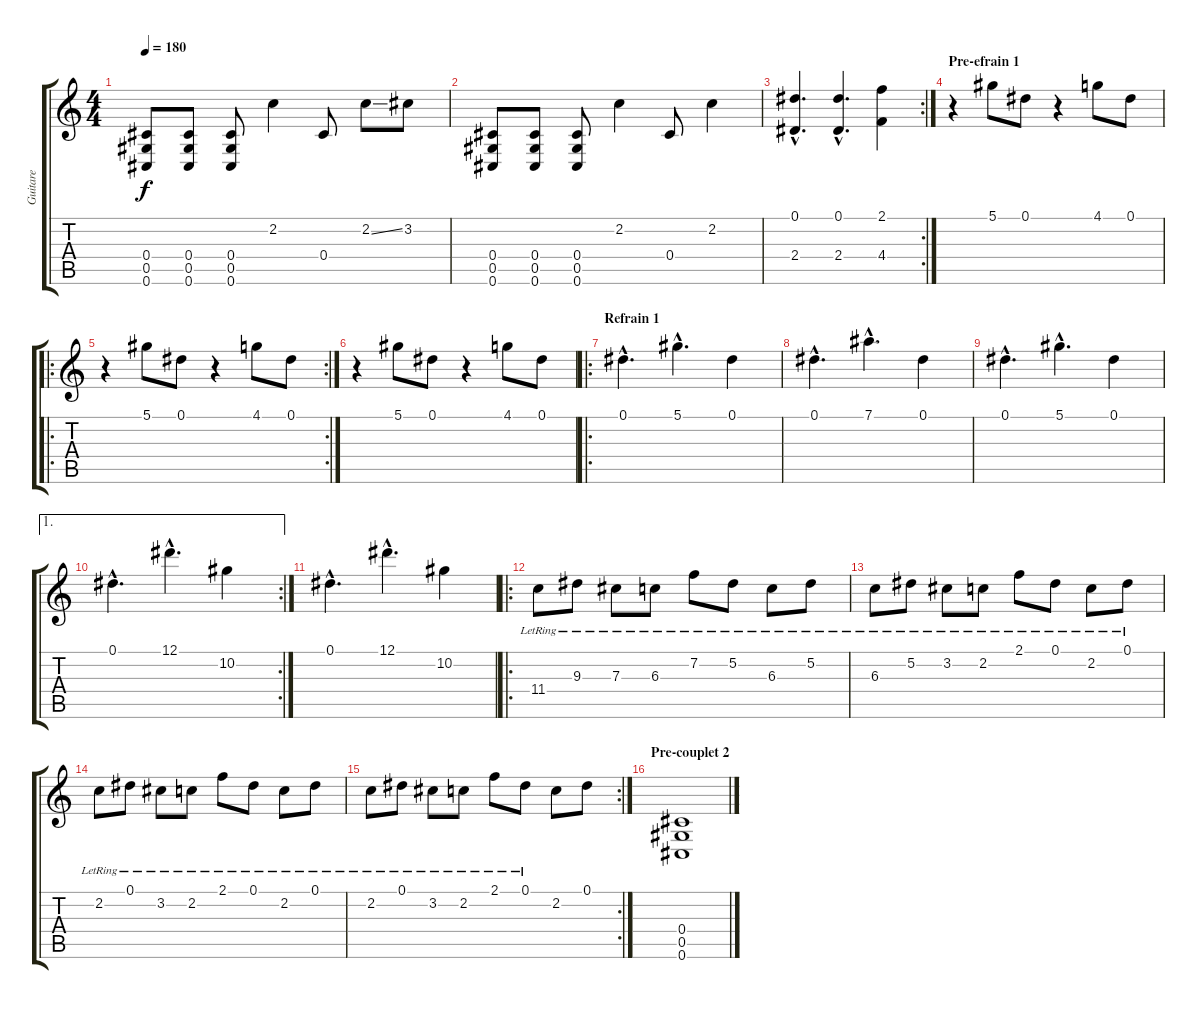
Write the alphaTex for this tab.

\track ("Guitare" "Guitare") {instrument distortionguitar}
\staff {score tabs}
\tuning (Eb4 Bb3 Gb3 Db3 Ab2 Db2) {hide}
\ts (4 4)
\tempo 180
\clef g2
\ks c
(0.4 0.5 0.6).8{dy f instrument distortionguitar} (0.4 0.5 0.6).8 (0.4 0.5 0.6).8 2.2.4 0.4.8 2.2{ss}.8 3.2.8 |
(0.4 0.5 0.6).8{instrument distortionguitar} (0.4 0.5 0.6).8 (0.4 0.5 0.6).8 2.2.4 0.4.8 2.2.4 |
\rc 2
(0.1{hac} 2.4{hac}).4{d} (0.1{hac} 2.4{hac}).4{d} (2.1 4.4).4 |
\section ("" "Pre-efrain 1")
r.4{instrument distortionguitar} 5.1.8 0.1.8 r.4 4.1.8 0.1.8 |
\ro
\rc 2
r.4{instrument distortionguitar} 5.1.8 0.1.8 r.4 4.1.8 0.1.8 |
r.4{instrument distortionguitar} 5.1.8 0.1.8 r.4 4.1.8 0.1.8 |
\ro
\section ("" "Refrain 1")
0.1{hac}.4{d balance 8 instrument distortionguitar} 5.1{hac}.4{d} 0.1.4 |
0.1{hac}.4{d} 7.1{hac}.4{d} 0.1.4 |
0.1{hac}.4{d balance 8 instrument distortionguitar} 5.1{hac}.4{d} 0.1.4 |
\ae 1
\rc 2
0.1{hac}.4{d} 12.1{hac}.4{d} 10.2.4 |
0.1{hac}.4{d} 12.1{hac}.4{d} 10.2.4 |
\ro
11.4{lr}.8{instrument distortionguitar} 9.3{lr}.8 7.3{lr}.8 6.3{lr}.8 7.2{lr}.8 5.2{lr}.8 6.3{lr}.8 5.2{lr}.8 |
6.3{lr}.8{instrument distortionguitar} 5.2{lr}.8 3.2{lr}.8 2.2{lr}.8 2.1{lr}.8 0.1{lr}.8 2.2{lr}.8 0.1{lr}.8 |
2.2{lr}.8{instrument distortionguitar} 0.1{lr}.8 3.2{lr}.8 2.2{lr}.8 2.1{lr}.8 0.1{lr}.8 2.2{lr}.8 0.1{lr}.8 |
\rc 2
2.2{lr}.8{instrument distortionguitar} 0.1{lr}.8 3.2{lr}.8 2.2{lr}.8 2.1{lr}.8 0.1{lr}.8 2.2.8 0.1.8 |
\section ("" "Pre-couplet 2")
(0.4 0.5 0.6).1{instrument distortionguitar}
